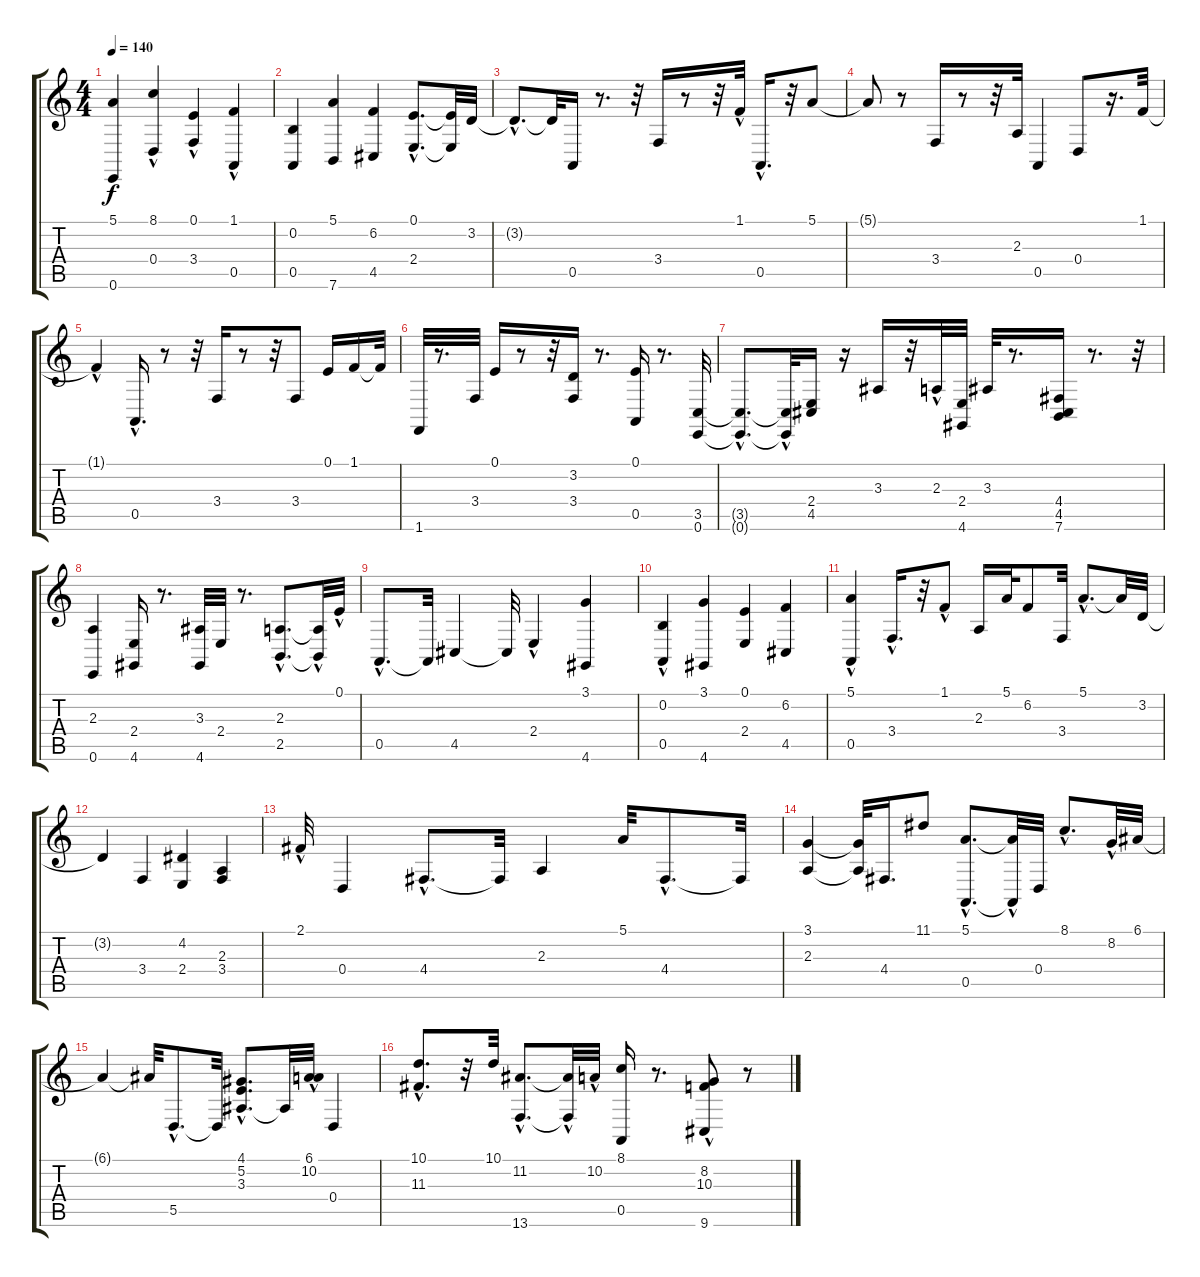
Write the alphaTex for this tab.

\track "" {instrument accordion}
\staff {score tabs}
\tuning (E4 B3 G3 D3 A2 E2) {hide}
\ts (4 4)
\tempo 140
\clef g2
\ks c
(5.1 0.6).4{dy f} (8.1{hac} 0.4).4 (0.1{hac} 3.4{hac}).4 (1.1 0.5{hac}).4 |
(0.2 0.5).4 (5.1 7.6).4 (6.2 4.5).4 (0.1{hac} 2.4{hac}).8{d} (0.1{t} 2.4{t}).32 3.2.32 |
3.2{hac t}.8{d} 3.2{t}.32 0.5.16 r.8{d} r.32 3.4.16 r.8 r.32 1.1{hac}.32 0.5{hac}.16{d} r.32 5.1.8 |
5.1{t}.8 r.8 3.4.16 r.8 r.32 2.3.32 0.5.4 0.4.8 r.16{d} 1.1.32 |
1.1{hac t}.4 0.5{hac}.16{d} r.8 r.32 3.4.16 r.8 r.32 3.4.8 0.1.16 1.1.16 1.1{t}.32 |
1.6.32 r.8{d} 3.4.32 0.1.16 r.8 r.32 (3.2 3.4).16 r.8{d} (0.1 0.5).16 r.8{d} (3.5 0.6).32 |
(3.5{hac t} 0.6{hac t}).8{d} (3.5{t} 0.6{hac t}).32 (2.4 4.5).16 r.16 3.3.16 r.32 2.3{hac}.32 (2.4 4.6).32 3.3.32 r.8{d} (4.4 4.5 7.6).16 r.8{d} r.32 |
(2.3 0.6).4 (2.4 4.6).16 r.8{d} (3.3 4.6).32 2.4.32 r.8{d} (2.3{hac} 2.5{hac}).8{d} (2.3{t} 2.5{hac t}).32 0.1{hac}.32 |
0.5{hac}.8{d} 0.5{t}.32 4.5.4 4.5{t}.32 2.4{hac}.4 (3.1 4.6).4 |
(0.2{hac} 0.5{hac}).4 (3.1 4.6).4 (0.1 2.4).4 (6.2 4.5).4 |
(5.1{hac} 0.5).4 3.4{hac}.16{d} r.32 1.1{hac}.8 2.3.16 5.1.32 6.2.8 3.4.32 5.1{hac}.8{d} 5.1{t}.32 3.2.32 |
3.2{t}.4 3.4.4 (4.2 2.4).4 (2.3 3.4).4 |
2.1{hac}.32 0.4.4 4.4{hac}.8{d} 4.4{t}.32 2.3.4 5.1.32 4.4{hac}.8{d} 4.4{t}.32 |
(3.1 2.3).4 (3.1{t} 2.3{t}).32 4.4.16{d} 11.1.8 (5.1{hac} 0.5{hac}).8{d} (5.1{hac t} 0.5{t}).32 0.4.32 8.1{hac}.8{d} 8.2{hac}.32 6.1.32 |
6.1{t}.4 6.1{t}.32 5.5{hac}.8{d} 5.5{t}.32 (4.1{hac} 5.2{hac} 3.3{hac}).8{d} 3.3{t}.32 (6.1{hac} 10.2{hac}).32 0.4.4 |
(10.1{hac} 11.3{hac}).8{d} r.32 10.1.32 (11.2{hac} 13.6{hac}).8{d} (11.2{t} 13.6{hac t}).32 10.2{hac}.32 (8.1 0.5).16 r.8{d} (8.2{hac} 10.3 9.6).8 r.8
